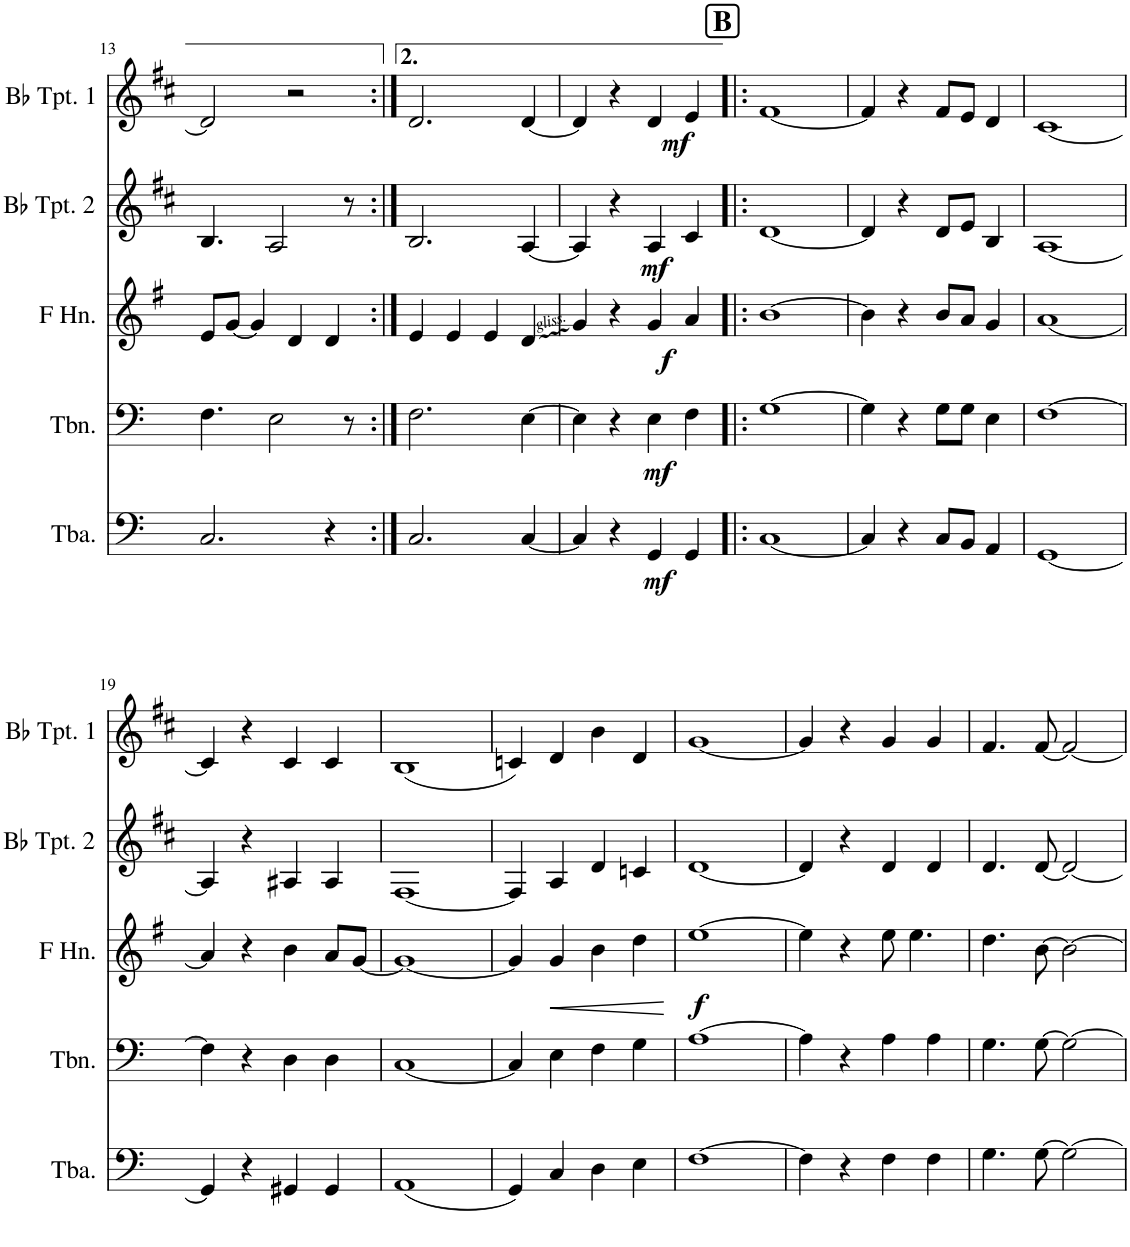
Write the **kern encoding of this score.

**kern	**dynam	**kern	**dynam	**kern	**dynam	**kern	**dynam	**kern	**dynam
*part5	*part5	*part4	*part4	*part3	*part3	*part2	*part2	*part1	*part1
*staff5	*staff5	*staff4	*staff4	*staff3	*staff3	*staff2	*staff2	*staff1	*staff1
*I"Tuba	*	*I"Trombone	*	*I"Horn in F	*	*I"Bb Trumpet 2	*	*I"Bb Trumpet 1	*
*I'Tba.	*	*I'Tbn.	*	*	*	*I'Bb Tpt. 2	*	*I'Bb Tpt. 1	*
!!LO:PB:g=z
*clefF4	*	*clefF4	*	*clefG2	*	*clefG2	*	*clefG2	*
*	*	*	*	*Trd4c7	*	*Trd1c2	*	*Trd1c2	*
*k[]	*	*k[]	*	*k[f#]	*	*k[f#c#]	*	*k[f#c#]	*
*M2/2	*	*M2/2	*	*M2/2	*	*M2/2	*	*M2/2	*
*met(c|)	*	*met(c|)	*	*met(c|)	*	*met(c|)	*	*met(c|)	*
=13	=13	=13	=13	=13	=13	=13	=13	=13	=13
2.C/	.	4.F\	.	8e/L	.	4.B/	.	2d/]	.
.	.	.	.	[8g/J	.	.	.	.	.
.	.	.	.	4g/]	.	.	.	.	.
.	.	2E\	.	.	.	2A/	.	.	.
.	.	.	.	4d/	.	.	.	2r	.
4r	.	.	.	4d/	.	.	.	.	.
.	.	8r	.	.	.	8r	.	.	.
=14:|!	=14:|!	=14:|!	=14:|!	=14:|!	=14:|!	=14:|!	=14:|!	=14:|!	=14:|!
2.C/	.	2.F\	.	4e/	.	2.B/	.	2.d/	.
.	.	.	.	4e/	.	.	.	.	.
.	.	.	.	4e/	.	.	.	.	.
[4C/	.	[4E\	.	4d/	.	[4A/	.	[4d/	.
=15	=15	=15	=15	=15	=15	=15	=15	=15	=15
4C/]	.	4E\]	.	4g/	.	4A/]	.	4d/]	.
4r	.	4r	.	4r	.	4r	.	4r	.
!	!LO:DY:b	!	!LO:DY:b	!	!LO:DY:b	!	!LO:DY:b	!	!
4GG/	mf	4E\	mf	4g/	f	4A/	mf	4d/	.
!	!	!	!	!	!	!	!	!	!LO:DY:b
4GG/	.	4F\	.	4a/	.	4c#/	.	4e/	mf
!!LO:REH:place=s1:a:B:cj:fs=14:t=B
=16!|:	=16!|:	=16!|:	=16!|:	=16!|:	=16!|:	=16!|:	=16!|:	=16!|:	=16!|:
[1C	.	[1G	.	[1b	.	[1d	.	[1f#	.
=17	=17	=17	=17	=17	=17	=17	=17	=17	=17
4C/]	.	4G\]	.	4b\]	.	4d/]	.	4f#/]	.
4r	.	4r	.	4r	.	4r	.	4r	.
8C/L	.	8G\L	.	8b/L	.	8d/L	.	8f#/L	.
8BB/J	.	8G\J	.	8a/J	.	8e/J	.	8e/J	.
4AA/	.	4E\	.	4g/	.	4B/	.	4d/	.
=18	=18	=18	=18	=18	=18	=18	=18	=18	=18
[1GG	.	[1F	.	[1a	.	[1A	.	[1c#	.
!!LO:LB:g=z
=19	=19	=19	=19	=19	=19	=19	=19	=19	=19
4GG/]	.	4F\]	.	4a/]	.	4A/]	.	4c#/]	.
4r	.	4r	.	4r	.	4r	.	4r	.
4GG#X/	.	4D\	.	4b\	.	4A#X/	.	4c#/	.
4GG#/	.	4D\	.	8a/L	.	4A#/	.	4c#/	.
.	.	.	.	[8g/J	.	.	.	.	.
=20	=20	=20	=20	=20	=20	=20	=20	=20	=20
(1AA	.	[1C	.	1g_	.	[1F#	.	(1B	.
=21	=21	=21	=21	=21	=21	=21	=21	=21	=21
4GG/)	.	4C/]	.	4g/]	.	4F#/]	.	4cn/)	.
!	!	!	!	!	!LO:HP:b	!	!	!	!
4C/	.	4E\	.	4g/	<	4A/	.	4d/	.
4D\	.	4F\	.	4b\	.	4d/	.	4b\	.
4E\	.	4G\	.	4dd\	.	4cn/	.	4d/	.
.	.	.	.	.	[	.	.	.	.
=22	=22	=22	=22	=22	=22	=22	=22	=22	=22
!	!	!	!	!	!LO:DY:b	!	!	!	!
[1F	.	[1A	.	[1ee	f	[1d	.	[1g	.
=23	=23	=23	=23	=23	=23	=23	=23	=23	=23
4F\]	.	4A\]	.	4ee\]	.	4d/]	.	4g/]	.
4r	.	4r	.	4r	.	4r	.	4r	.
4F\	.	4A\	.	8ee\	.	4d/	.	4g/	.
.	.	.	.	4.ee\	.	.	.	.	.
4F\	.	4A\	.	.	.	4d/	.	4g/	.
=24	=24	=24	=24	=24	=24	=24	=24	=24	=24
4.G\	.	4.G\	.	4.dd\	.	4.d/	.	4.f#/	.
[8G\	.	[8G\	.	[8b\	.	[8d/	.	[8f#/	.
2G\_	.	2G\_	.	2b\_	.	2d/_	.	2f#/_	.
=	=	=	=	=	=	=	=	=	=
*-	*-	*-	*-	*-	*-	*-	*-	*-	*-
